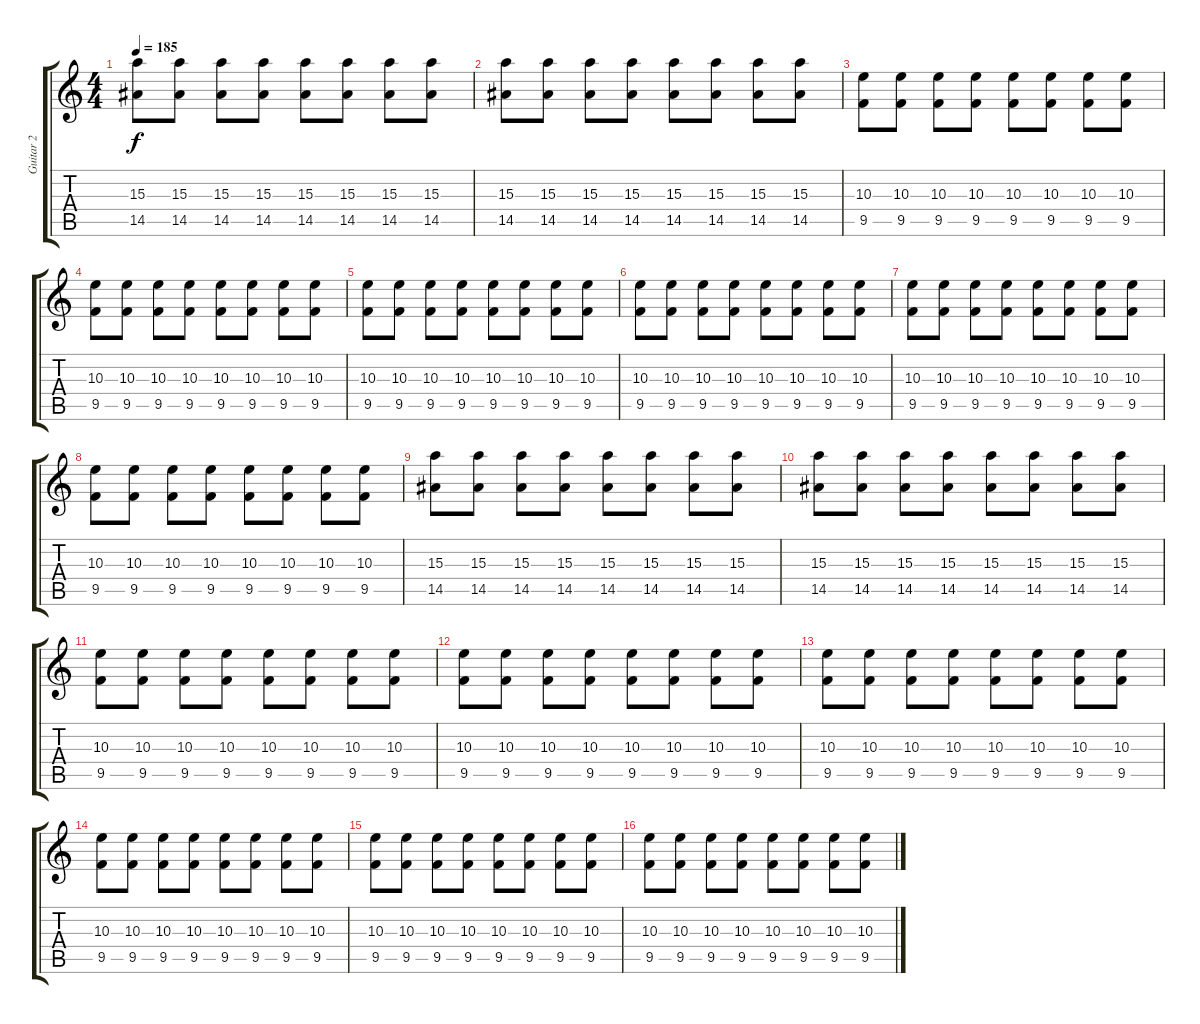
\track ("Guitar 2" "Guitar 2") {instrument distortionguitar}
\staff {score tabs}
\tuning (Eb4 Bb3 Gb3 Db3 Ab2 Db2) {hide}
\ts (4 4)
\tempo 185
\clef g2
\ks c
(15.3 14.5).8{dy f} (15.3 14.5).8 (15.3 14.5).8 (15.3 14.5).8 (15.3 14.5).8 (15.3 14.5).8 (15.3 14.5).8 (15.3 14.5).8 |
(15.3 14.5).8 (15.3 14.5).8 (15.3 14.5).8 (15.3 14.5).8 (15.3 14.5).8 (15.3 14.5).8 (15.3 14.5).8 (15.3 14.5).8 |
(10.3 9.5).8 (10.3 9.5).8 (10.3 9.5).8 (10.3 9.5).8 (10.3 9.5).8 (10.3 9.5).8 (10.3 9.5).8 (10.3 9.5).8 |
(10.3 9.5).8 (10.3 9.5).8 (10.3 9.5).8 (10.3 9.5).8 (10.3 9.5).8 (10.3 9.5).8 (10.3 9.5).8 (10.3 9.5).8 |
(10.3 9.5).8 (10.3 9.5).8 (10.3 9.5).8 (10.3 9.5).8 (10.3 9.5).8 (10.3 9.5).8 (10.3 9.5).8 (10.3 9.5).8 |
(10.3 9.5).8 (10.3 9.5).8 (10.3 9.5).8 (10.3 9.5).8 (10.3 9.5).8 (10.3 9.5).8 (10.3 9.5).8 (10.3 9.5).8 |
(10.3 9.5).8 (10.3 9.5).8 (10.3 9.5).8 (10.3 9.5).8 (10.3 9.5).8 (10.3 9.5).8 (10.3 9.5).8 (10.3 9.5).8 |
(10.3 9.5).8 (10.3 9.5).8 (10.3 9.5).8 (10.3 9.5).8 (10.3 9.5).8 (10.3 9.5).8 (10.3 9.5).8 (10.3 9.5).8 |
(15.3 14.5).8 (15.3 14.5).8 (15.3 14.5).8 (15.3 14.5).8 (15.3 14.5).8 (15.3 14.5).8 (15.3 14.5).8 (15.3 14.5).8 |
(15.3 14.5).8 (15.3 14.5).8 (15.3 14.5).8 (15.3 14.5).8 (15.3 14.5).8 (15.3 14.5).8 (15.3 14.5).8 (15.3 14.5).8 |
(10.3 9.5).8 (10.3 9.5).8 (10.3 9.5).8 (10.3 9.5).8 (10.3 9.5).8 (10.3 9.5).8 (10.3 9.5).8 (10.3 9.5).8 |
(10.3 9.5).8 (10.3 9.5).8 (10.3 9.5).8 (10.3 9.5).8 (10.3 9.5).8 (10.3 9.5).8 (10.3 9.5).8 (10.3 9.5).8 |
(10.3 9.5).8 (10.3 9.5).8 (10.3 9.5).8 (10.3 9.5).8 (10.3 9.5).8 (10.3 9.5).8 (10.3 9.5).8 (10.3 9.5).8 |
(10.3 9.5).8 (10.3 9.5).8 (10.3 9.5).8 (10.3 9.5).8 (10.3 9.5).8 (10.3 9.5).8 (10.3 9.5).8 (10.3 9.5).8 |
(10.3 9.5).8 (10.3 9.5).8 (10.3 9.5).8 (10.3 9.5).8 (10.3 9.5).8 (10.3 9.5).8 (10.3 9.5).8 (10.3 9.5).8 |
(10.3 9.5).8 (10.3 9.5).8 (10.3 9.5).8 (10.3 9.5).8 (10.3 9.5).8 (10.3 9.5).8 (10.3 9.5).8 (10.3 9.5).8
